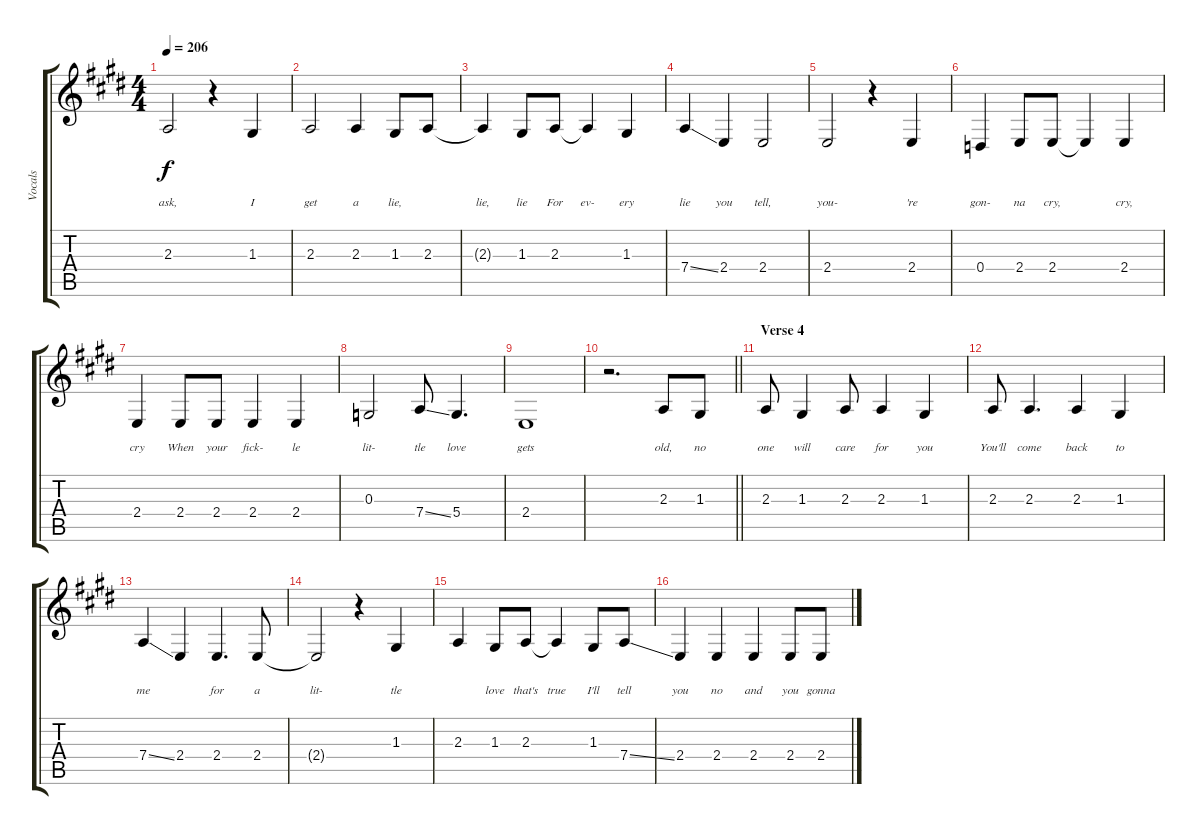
\track ("Vocals" "Vocals") {instrument tenorsax}
\staff {score tabs}
\tuning (E4 B3 G3 D3 A2 E2) {hide}
\ts (4 4)
\tempo 206
\clef g2
\ks e
2.3.2{lyrics (0 "") lyrics (1 "") lyrics (2 "") lyrics (3 "ask,") lyrics (4 "") dy f} r.4 1.3.4{lyrics (0 "") lyrics (1 "") lyrics (2 "") lyrics (3 "I") lyrics (4 "")} |
2.3.2{lyrics (0 "") lyrics (1 "") lyrics (2 "") lyrics (3 "get") lyrics (4 "")} 2.3.4{lyrics (0 "") lyrics (1 "") lyrics (2 "") lyrics (3 "a") lyrics (4 "")} 1.3.8{lyrics (0 "") lyrics (1 "") lyrics (2 "") lyrics (3 "lie,") lyrics (4 "")} 2.3.8{lyrics (0 "") lyrics (1 "") lyrics (2 "") lyrics (3 "") lyrics (4 "")} |
2.3{t}.4{lyrics (0 "") lyrics (1 "") lyrics (2 "") lyrics (3 "lie,") lyrics (4 "")} 1.3.8{lyrics (0 "") lyrics (1 "") lyrics (2 "") lyrics (3 "lie") lyrics (4 "")} 2.3.8{lyrics (0 "") lyrics (1 "") lyrics (2 "") lyrics (3 "For") lyrics (4 "")} 2.3{t}.4{lyrics (0 "") lyrics (1 "") lyrics (2 "") lyrics (3 "ev-") lyrics (4 "")} 1.3.4{lyrics (0 "") lyrics (1 "") lyrics (2 "") lyrics (3 "ery") lyrics (4 "")} |
7.4{ss}.4{lyrics (0 "") lyrics (1 "") lyrics (2 "") lyrics (3 "lie") lyrics (4 "")} 2.4.4{lyrics (0 "") lyrics (1 "") lyrics (2 "") lyrics (3 "you") lyrics (4 "")} 2.4.2{lyrics (0 "") lyrics (1 "") lyrics (2 "") lyrics (3 "tell,") lyrics (4 "")} |
2.4.2{lyrics (0 "") lyrics (1 "") lyrics (2 "") lyrics (3 "you-") lyrics (4 "")} r.4 2.4.4{lyrics (0 "") lyrics (1 "") lyrics (2 "") lyrics (3 "'re") lyrics (4 "")} |
0.4.4{lyrics (0 "") lyrics (1 "") lyrics (2 "") lyrics (3 "gon-") lyrics (4 "")} 2.4.8{lyrics (0 "") lyrics (1 "") lyrics (2 "") lyrics (3 "na") lyrics (4 "")} 2.4.8{lyrics (0 "") lyrics (1 "") lyrics (2 "") lyrics (3 "cry,") lyrics (4 "")} 2.4{t}.4{lyrics (0 "") lyrics (1 "") lyrics (2 "") lyrics (3 "") lyrics (4 "")} 2.4.4{lyrics (0 "") lyrics (1 "") lyrics (2 "") lyrics (3 "cry,") lyrics (4 "")} |
2.4.4{lyrics (0 "") lyrics (1 "") lyrics (2 "") lyrics (3 "cry") lyrics (4 "")} 2.4.8{lyrics (0 "") lyrics (1 "") lyrics (2 "") lyrics (3 "When") lyrics (4 "")} 2.4.8{lyrics (0 "") lyrics (1 "") lyrics (2 "") lyrics (3 "your") lyrics (4 "")} 2.4.4{lyrics (0 "") lyrics (1 "") lyrics (2 "") lyrics (3 "fick-") lyrics (4 "")} 2.4.4{lyrics (0 "") lyrics (1 "") lyrics (2 "") lyrics (3 "le") lyrics (4 "")} |
0.3.2{lyrics (0 "") lyrics (1 "") lyrics (2 "") lyrics (3 "lit-") lyrics (4 "")} 7.4{ss}.8{lyrics (0 "") lyrics (1 "") lyrics (2 "") lyrics (3 "tle") lyrics (4 "")} 5.4.4{d lyrics (0 "") lyrics (1 "") lyrics (2 "") lyrics (3 "love") lyrics (4 "")} |
2.4.1{lyrics (0 "") lyrics (1 "") lyrics (2 "") lyrics (3 "gets") lyrics (4 "")} |
\barLineRight lightlight
r.2{d} 2.3.8{lyrics (0 "") lyrics (1 "") lyrics (2 "") lyrics (3 "old,") lyrics (4 "")} 1.3.8{lyrics (0 "") lyrics (1 "") lyrics (2 "") lyrics (3 "no") lyrics (4 "")} |
\section ("" "Verse 4")
2.3.8{lyrics (0 "") lyrics (1 "") lyrics (2 "") lyrics (3 "one") lyrics (4 "")} 1.3.4{lyrics (0 "") lyrics (1 "") lyrics (2 "") lyrics (3 "will") lyrics (4 "")} 2.3.8{lyrics (0 "") lyrics (1 "") lyrics (2 "") lyrics (3 "care") lyrics (4 "")} 2.3.4{lyrics (0 "") lyrics (1 "") lyrics (2 "") lyrics (3 "for") lyrics (4 "")} 1.3.4{lyrics (0 "") lyrics (1 "") lyrics (2 "") lyrics (3 "you") lyrics (4 "")} |
2.3.8{lyrics (0 "") lyrics (1 "") lyrics (2 "") lyrics (3 "You'll") lyrics (4 "")} 2.3.4{d lyrics (0 "") lyrics (1 "") lyrics (2 "") lyrics (3 "come") lyrics (4 "")} 2.3.4{lyrics (0 "") lyrics (1 "") lyrics (2 "") lyrics (3 "back") lyrics (4 "")} 1.3.4{lyrics (0 "") lyrics (1 "") lyrics (2 "") lyrics (3 "to") lyrics (4 "")} |
7.4{ss}.4{lyrics (0 "") lyrics (1 "") lyrics (2 "") lyrics (3 "me") lyrics (4 "")} 2.4.4{lyrics (0 "") lyrics (1 "") lyrics (2 "") lyrics (3 "") lyrics (4 "")} 2.4.4{d lyrics (0 "") lyrics (1 "") lyrics (2 "") lyrics (3 "for") lyrics (4 "")} 2.4.8{lyrics (0 "") lyrics (1 "") lyrics (2 "") lyrics (3 "a") lyrics (4 "")} |
2.4{t}.2{lyrics (0 "") lyrics (1 "") lyrics (2 "") lyrics (3 "lit-") lyrics (4 "")} r.4 1.3.4{lyrics (0 "") lyrics (1 "") lyrics (2 "") lyrics (3 "tle") lyrics (4 "")} |
2.3.4{lyrics (0 "") lyrics (1 "") lyrics (2 "") lyrics (3 "") lyrics (4 "")} 1.3.8{lyrics (0 "") lyrics (1 "") lyrics (2 "") lyrics (3 "love") lyrics (4 "")} 2.3.8{lyrics (0 "") lyrics (1 "") lyrics (2 "") lyrics (3 "that's") lyrics (4 "")} 2.3{t}.4{lyrics (0 "") lyrics (1 "") lyrics (2 "") lyrics (3 "true") lyrics (4 "")} 1.3.8{lyrics (0 "") lyrics (1 "") lyrics (2 "") lyrics (3 "I'll") lyrics (4 "")} 7.4{ss}.8{lyrics (0 "") lyrics (1 "") lyrics (2 "") lyrics (3 "tell") lyrics (4 "")} |
2.4.4{lyrics (0 "") lyrics (1 "") lyrics (2 "") lyrics (3 "you") lyrics (4 "")} 2.4.4{lyrics (0 "") lyrics (1 "") lyrics (2 "") lyrics (3 "no") lyrics (4 "")} 2.4.4{lyrics (0 "") lyrics (1 "") lyrics (2 "") lyrics (3 "and") lyrics (4 "")} 2.4.8{lyrics (0 "") lyrics (1 "") lyrics (2 "") lyrics (3 "you") lyrics (4 "")} 2.4{ss}.8{lyrics (0 "") lyrics (1 "") lyrics (2 "") lyrics (3 "gonna") lyrics (4 "")}
